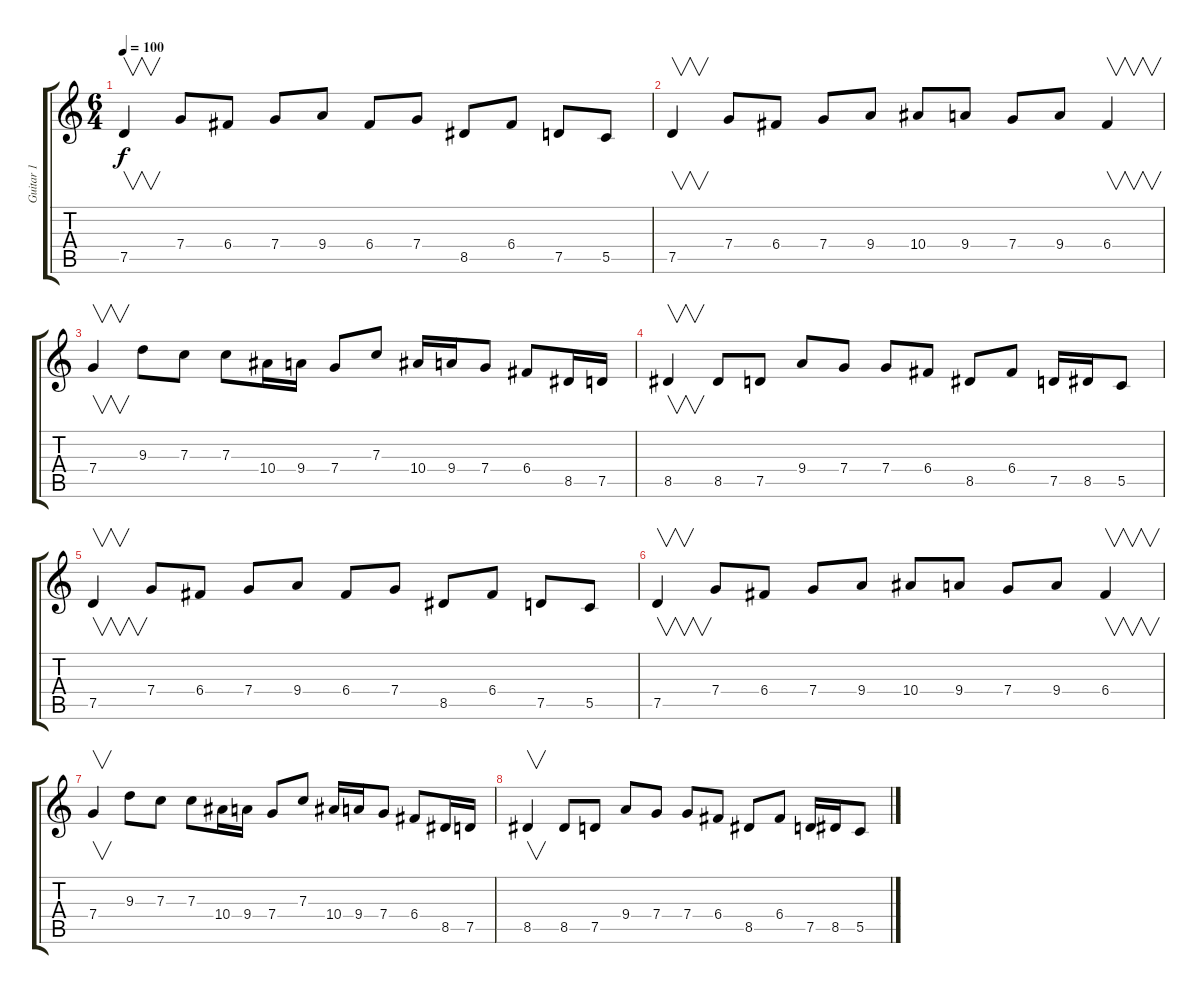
\track ("Guitar 1" "Guitar 1") {instrument distortionguitar}
\staff {score tabs}
\tuning (D4 A3 F3 C3 G2 D2) {hide}
\ts (6 4)
\tempo 100
\clef g2
\ks c
7.5.4{v dy f instrument distortionguitar} 7.4.8 6.4.8 7.4.8 9.4.8 6.4.8 7.4.8 8.5.8 6.4.8 7.5.8 5.5.8 |
7.5.4{v} 7.4.8 6.4.8 7.4.8 9.4.8 10.4.8 9.4.8 7.4.8 9.4.8 6.4.4{v} |
7.4.4{v} 9.3.8 7.3.8 7.3.8 10.4.16 9.4.16 7.4.8 7.3.8 10.4.16 9.4.16 7.4.8 6.4.8 8.5.16 7.5.16 |
8.5.4{v} 8.5.8 7.5.8 9.4.8 7.4.8 7.4.8 6.4.8 8.5.8 6.4.8 7.5.16 8.5.16 5.5.8 |
7.5.4{v} 7.4.8 6.4.8 7.4.8 9.4.8 6.4.8 7.4.8 8.5.8 6.4.8 7.5.8 5.5.8 |
7.5.4{v} 7.4.8 6.4.8 7.4.8 9.4.8 10.4.8 9.4.8 7.4.8 9.4.8 6.4.4{v} |
7.4.4{v} 9.3.8 7.3.8 7.3.8 10.4.16 9.4.16 7.4.8 7.3.8 10.4.16 9.4.16 7.4.8 6.4.8 8.5.16 7.5.16 |
8.5.4{v} 8.5.8 7.5.8 9.4.8 7.4.8 7.4.8 6.4.8 8.5.8 6.4.8 7.5.16 8.5.16 5.5.8
